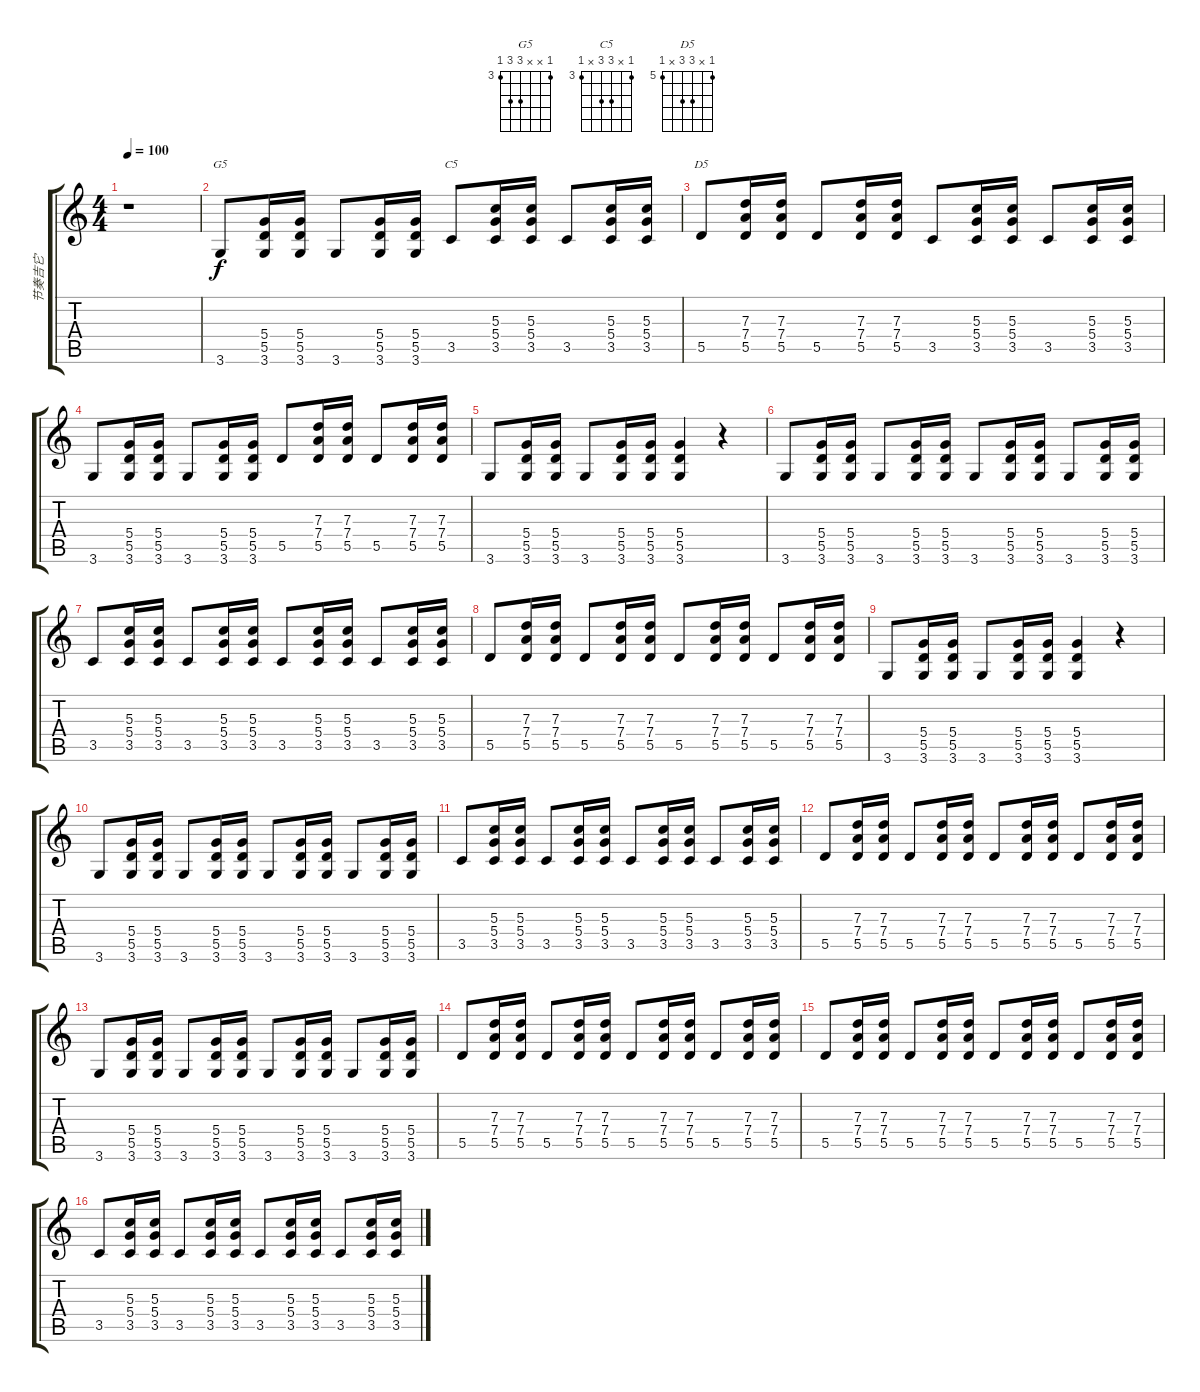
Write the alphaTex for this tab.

\track ("节奏吉它" "节奏吉它") {instrument acousticguitarsteel}
\staff {score tabs}
\tuning (E4 B3 G3 D3 A2 E2) {hide}
\chord ("G5" 3 x x 5 5 3) {firstfret 3}
\chord ("C5" 3 x 5 5 x 3) {firstfret 3}
\chord ("D5" 5 x 7 7 x 5) {firstfret 5}
\ts (4 4)
\tempo 100
\clef g2
\ks c
r.1{dy f instrument acousticguitarsteel} |
3.6.8{ch "G5"} (5.4 5.5 3.6).16 (5.4 5.5 3.6).16 3.6.8 (5.4 5.5 3.6).16 (5.4 5.5 3.6).16 3.5.8{ch "C5"} (5.3 5.4 3.5).16 (5.3 5.4 3.5).16 3.5.8 (5.3 5.4 3.5).16 (5.3 5.4 3.5).16 |
5.5.8{ch "D5"} (7.3 7.4 5.5).16 (7.3 7.4 5.5).16 5.5.8 (7.3 7.4 5.5).16 (7.3 7.4 5.5).16 3.5.8 (5.3 5.4 3.5).16 (5.3 5.4 3.5).16 3.5.8 (5.3 5.4 3.5).16 (5.3 5.4 3.5).16 |
3.6.8 (5.4 5.5 3.6).16 (5.4 5.5 3.6).16 3.6.8 (5.4 5.5 3.6).16 (5.4 5.5 3.6).16 5.5.8 (7.3 7.4 5.5).16 (7.3 7.4 5.5).16 5.5.8 (7.3 7.4 5.5).16 (7.3 7.4 5.5).16 |
3.6.8 (5.4 5.5 3.6).16 (5.4 5.5 3.6).16 3.6.8 (5.4 5.5 3.6).16 (5.4 5.5 3.6).16 (5.4 5.5 3.6).4 r.4 |
3.6.8 (5.4 5.5 3.6).16 (5.4 5.5 3.6).16 3.6.8 (5.4 5.5 3.6).16 (5.4 5.5 3.6).16 3.6.8 (5.4 5.5 3.6).16 (5.4 5.5 3.6).16 3.6.8 (5.4 5.5 3.6).16 (5.4 5.5 3.6).16 |
3.5.8 (5.3 5.4 3.5).16 (5.3 5.4 3.5).16 3.5.8 (5.3 5.4 3.5).16 (5.3 5.4 3.5).16 3.5.8 (5.3 5.4 3.5).16 (5.3 5.4 3.5).16 3.5.8 (5.3 5.4 3.5).16 (5.3 5.4 3.5).16 |
5.5.8 (7.3 7.4 5.5).16 (7.3 7.4 5.5).16 5.5.8 (7.3 7.4 5.5).16 (7.3 7.4 5.5).16 5.5.8 (7.3 7.4 5.5).16 (7.3 7.4 5.5).16 5.5.8 (7.3 7.4 5.5).16 (7.3 7.4 5.5).16 |
3.6.8 (5.4 5.5 3.6).16 (5.4 5.5 3.6).16 3.6.8 (5.4 5.5 3.6).16 (5.4 5.5 3.6).16 (5.4 5.5 3.6).4 r.4 |
3.6.8 (5.4 5.5 3.6).16 (5.4 5.5 3.6).16 3.6.8 (5.4 5.5 3.6).16 (5.4 5.5 3.6).16 3.6.8 (5.4 5.5 3.6).16 (5.4 5.5 3.6).16 3.6.8 (5.4 5.5 3.6).16 (5.4 5.5 3.6).16 |
3.5.8 (5.3 5.4 3.5).16 (5.3 5.4 3.5).16 3.5.8 (5.3 5.4 3.5).16 (5.3 5.4 3.5).16 3.5.8 (5.3 5.4 3.5).16 (5.3 5.4 3.5).16 3.5.8 (5.3 5.4 3.5).16 (5.3 5.4 3.5).16 |
5.5.8 (7.3 7.4 5.5).16 (7.3 7.4 5.5).16 5.5.8 (7.3 7.4 5.5).16 (7.3 7.4 5.5).16 5.5.8 (7.3 7.4 5.5).16 (7.3 7.4 5.5).16 5.5.8 (7.3 7.4 5.5).16 (7.3 7.4 5.5).16 |
3.6.8 (5.4 5.5 3.6).16 (5.4 5.5 3.6).16 3.6.8 (5.4 5.5 3.6).16 (5.4 5.5 3.6).16 3.6.8 (5.4 5.5 3.6).16 (5.4 5.5 3.6).16 3.6.8 (5.4 5.5 3.6).16 (5.4 5.5 3.6).16 |
5.5.8 (7.3 7.4 5.5).16 (7.3 7.4 5.5).16 5.5.8 (7.3 7.4 5.5).16 (7.3 7.4 5.5).16 5.5.8 (7.3 7.4 5.5).16 (7.3 7.4 5.5).16 5.5.8 (7.3 7.4 5.5).16 (7.3 7.4 5.5).16 |
5.5.8 (7.3 7.4 5.5).16 (7.3 7.4 5.5).16 5.5.8 (7.3 7.4 5.5).16 (7.3 7.4 5.5).16 5.5.8 (7.3 7.4 5.5).16 (7.3 7.4 5.5).16 5.5.8 (7.3 7.4 5.5).16 (7.3 7.4 5.5).16 |
3.5.8 (5.3 5.4 3.5).16 (5.3 5.4 3.5).16 3.5.8 (5.3 5.4 3.5).16 (5.3 5.4 3.5).16 3.5.8 (5.3 5.4 3.5).16 (5.3 5.4 3.5).16 3.5.8 (5.3 5.4 3.5).16 (5.3 5.4 3.5).16
